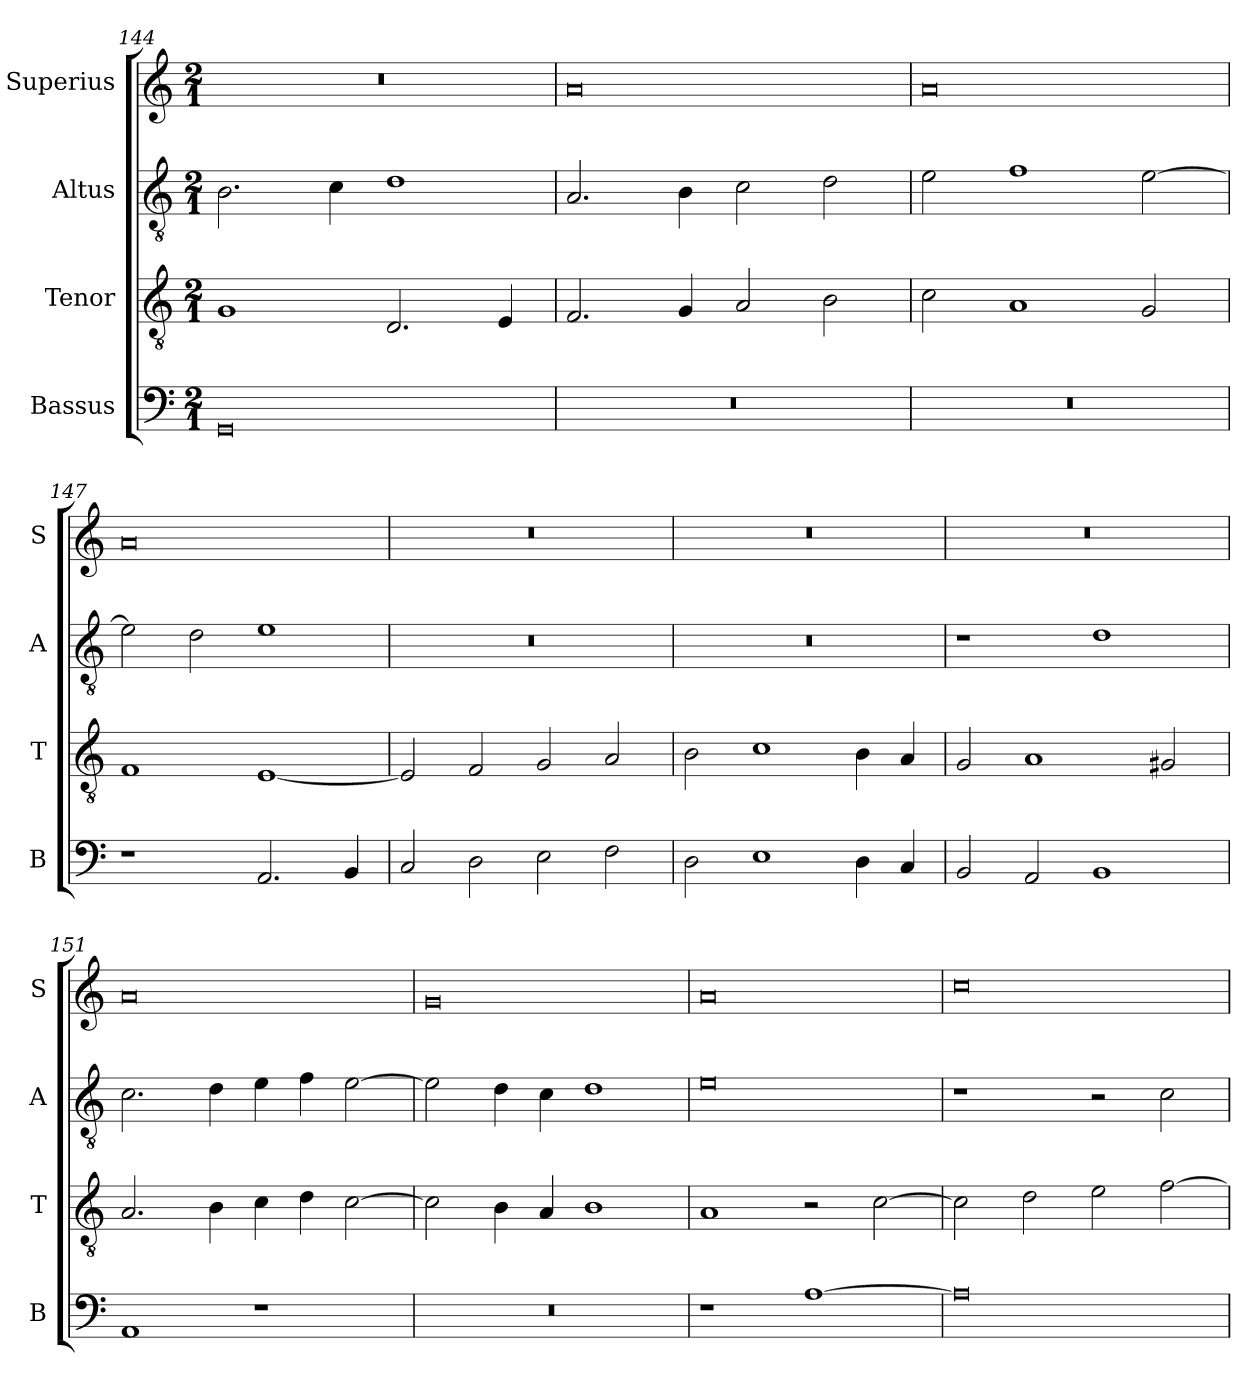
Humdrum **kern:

**kern	**kern	**kern	**kern
*part4	*part3	*part2	*part1
*staff4	*staff3	*staff2	*staff1
*I"Bassus	*I"Tenor	*I"Altus	*I"Superius
*I'B	*I'T	*I'A	*I'S
*clefF4	*clefGv2	*clefGv2	*clefG2
*k[]	*k[]	*k[]	*k[]
*M2/1	*M2/1	*M2/1	*M2/1
=144	=144	=144	=144
0GG	1G	2.B\	0r
.	.	4c\	.
.	2.D/	1d	.
.	4E/	.	.
=145	=145	=145	=145
0r	2.F/	2.A/	0a
.	4G/	4B\	.
.	2A/	2c\	.
.	2B\	2d\	.
=146	=146	=146	=146
0r	2c\	2e\	0a
.	1A	1f	.
.	2G/	[2e\	.
=147	=147	=147	=147
1r	1F	2e\]	0a
.	.	2d\	.
2.AA/	[1E	1e	.
4BB/	.	.	.
=148	=148	=148	=148
2C/	2E/]	0r	0r
2D\	2F/	.	.
2E\	2G/	.	.
2F\	2A/	.	.
=149	=149	=149	=149
2D\	2B\	0r	0r
1E	1c	.	.
4D\	4B\	.	.
4C/	4A/	.	.
=150	=150	=150	=150
2BB/	2G/	1r	0r
2AA/	1A	.	.
1BB	.	1d	.
.	2G#X/	.	.
=151	=151	=151	=151
1AA	2.A/	2.c\	0a
.	4B\	4d\	.
1r	4c\	4e\	.
.	4d\	4f\	.
.	[2c\	[2e\	.
=152	=152	=152	=152
0r	2c\]	2e\]	0g
.	4B\	4d\	.
.	4A/	4c\	.
.	1B	1d	.
=153	=153	=153	=153
1r	1A	0e	0a
[1A	2r	.	.
.	[2c\	.	.
=154	=154	=154	=154
0A]	2c\]	1r	0cc
.	2d\	.	.
.	2e\	2r	.
.	[2f\	2c\	.
=	=	=	=
*-	*-	*-	*-
